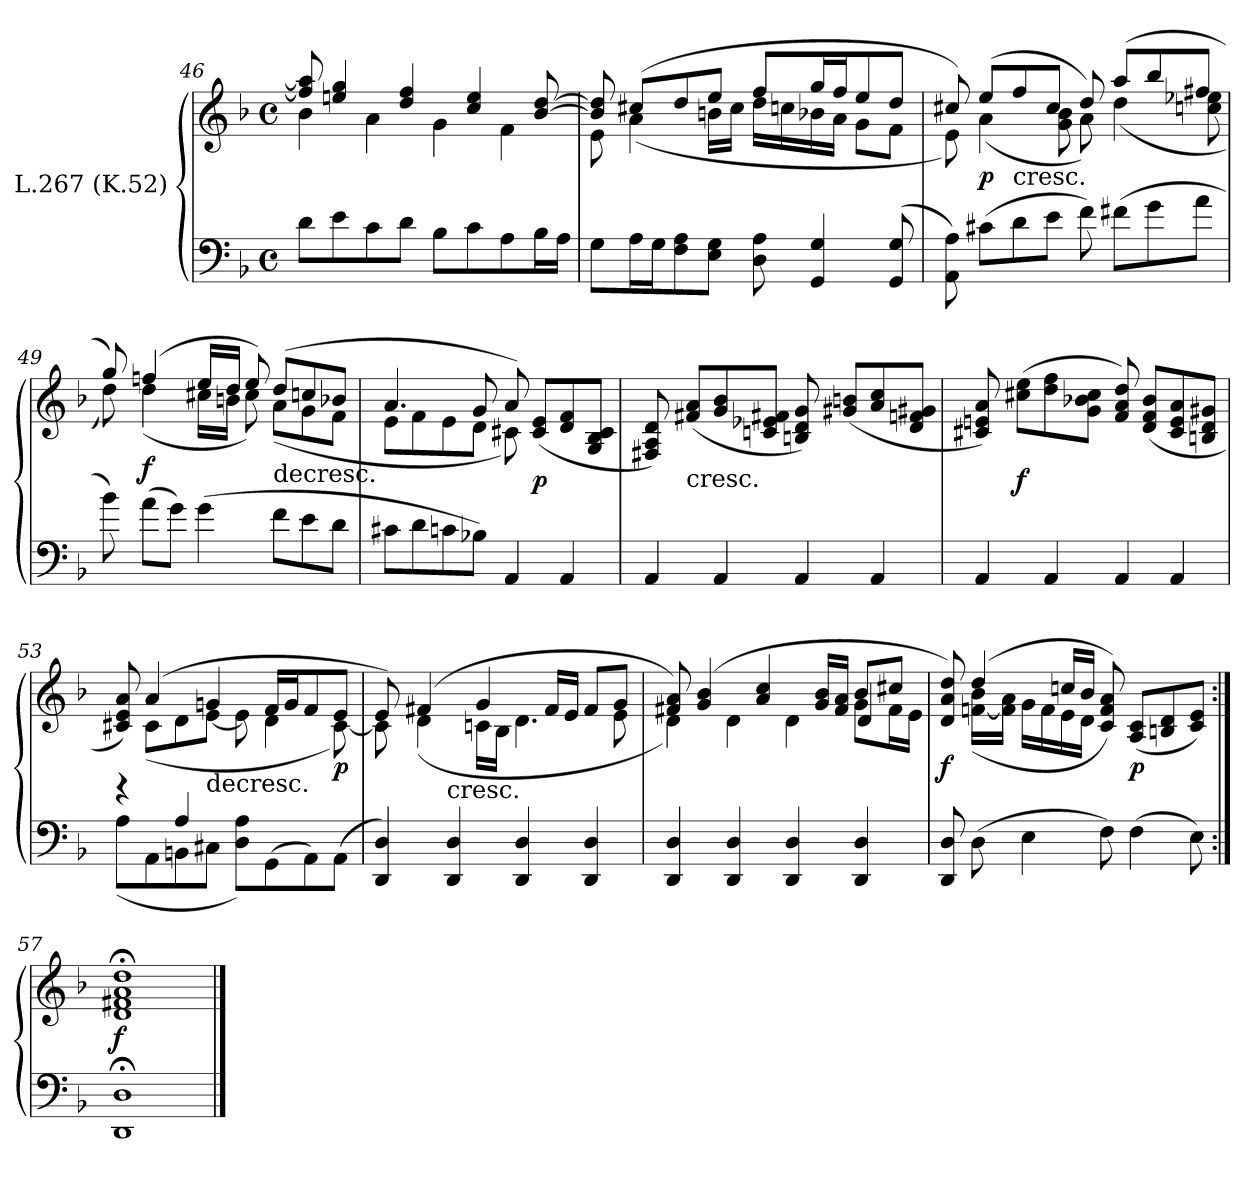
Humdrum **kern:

**kern	**kern	**dynam
*part1	*part1	*part1
*staff2	*staff1	*staff1/2
*I"L.267 (K.52)	*	*
*clefF4	*clefG2	*
*k[b-]	*k[b-]	*
*M4/4	*M4/4	*
*met(c)	*met(c)	*
=46	=46	=46
*	*^	*
8dL	8ff] 8aa]	4b-	.
8e	4een 4gg	.	.
8c	.	4a	.
8dJ	4dd 4ff	.	.
8B-L	.	4g	.
8c	4cc 4ee	.	.
8A	.	4f	.
16B-L	[8b- [8dd	.	.
16AJJ	.	.	.
=47	=47	=47	=47
8GL	8b-] 8dd]	8e	.
16AL	(8cc#XL	(4a	.
16GJ	.	.	.
8F 8A	8dd	.	.
8E 8GJ	8eeJ	16bnLL	.
.	.	16cc#JJ	.
8D 8A	8ffL	16ddLL	.
.	.	16ccn	.
4GG 4G	16ggL	16b-X	.
.	16ffJ	16aJJ	.
.	8ee	8gL	.
(<8GG 8G	8ddJ	8fJ	.
!!LO:LB:g=z	!!
=48	=48	=48	=48
8AA 8A)	8cc#X)	8e)	.
(8c#XL	(8eeL	(4a	p
!	!LO:TX:c:t=cresc.	!	!
8d	8ff	.	.
8eJ	8cc#J	8g 8b-	.
8f)	8dd)	8a)	.
(8f#XL	(8aaL	(4dd	.
8g	8bb-	.	.
8aJ	8ff#XJ	8ccn 8ee-X	.
=49	=49	=49	=49
8b-)	8gg)	8dd)	.
(8aL	(4ffn	(4dd	f
8gJ)	.	.	.
(4g	16eeLL	16cc#XLL	.
.	16ddJJ	16bnJJ	.
.	8ee)	8cc#)	.
!	!LO:TX:c:t=decresc.	!	!
8fL	(8ddL	(8aL	.
8e	8ccn	8g	.
8dJ	8b-XJ	8fJ	.
=50	=50	=50	=50
8c#XL	4.a	8eL	.
8d	.	8f	.
8cn	.	8e	.
8B-XJ)	8g	8dJ	.
4AA	8a)	8c#X)	.
.	(8c# 8eL	4.ryy	p
4AA	8d 8f	.	.
.	8G 8B- 8c#J	.	.
*	*v	*v	*
!!LO:LB:g=z
=51	=51	=51
4AA	8F#X 8A 8d)	.
!	!LO:TX:c:t=cresc.	!
.	(8f#X 8aL	.
4AA	8g 8b-	.
.	8cn 8e-X 8f#XJ	.
4AA	8Bn 8d 8g)	.
.	(8g#X 8bnL	.
4AA	8a 8cc	.
.	8d 8fn 8g#XJ	.
=52	=52	=52
4AA	8c#X 8en 8a)	.
.	(8cc#X 8eeL	f
4AA	8dd 8ff	.
.	8g 8b-X 8cc#J	.
4AA	8f 8a 8dd)	.
.	(8d 8f 8b-L	.
4AA	8c# 8e 8a	.
.	8Bn 8d 8g#XJ	.
=53	=53	=53
*^	*^	*
4r	(8AL	8c#X 8e 8a)	8ryy	.
.	8AA	(4a	(8c#L	.
4A	8BBn	.	8d	.
!	!	!LO:TX:c:t=decresc.	!	!
.	8C#XJ	4gn	[8eJ	.
2ryy	8D\ 8A\L)	.	8e]	.
.	(8GG\	16fLL	4d	.
.	.	16gJ	.	.
.	8AA\)	8f	.	.
.	(<8AA\J	8eJ	[8c#)	p
*v	*v	*	*	*
!!LO:LB:g=z
=54	=54	=54	=54
*	*	*^	*
4DD 4D)	8e)	8c#]	4ryy	.
.	(4f#X	(4d	.	.
!	!	!	!LO:TX:c:t=cresc.	!
4DD 4D	.	.	2.ryy	.
.	4g	16cnLL	.	.
.	.	16B-JJ	.	.
4DD 4D	.	4.d	.	.
.	16f#LL	.	.	.
.	16eJJ	.	.	.
4DD 4D	8f#L	.	.	.
.	8gJ	8e	.	.
=55	=55	=55	=55	=55
4DD 4D	8f#X 8a)	4d)	2.ryy	.
.	(4g 4b-	.	.	.
4DD 4D	.	4d	.	.
.	4a 4cc	.	.	.
4DD 4D	.	4d	.	.
.	16g 16b-LL	.	.	.
.	16f# 16aJJ	.	.	.
4DD 4D	8b-L	8gL	4d/	.
.	8cc#XJ	16f#L	.	.
.	.	16eJJ	.	.
*	*	*v	*v	*
=56	=56	=56	=56
8DD 8D	8d 8a 8dd)	8ryy	f
(8D	(4dd	(<[16fn 16b-LL	.
.	.	16f] 16aJJ	.
4E	.	16gLL	.
.	.	16f	.
.	16ccnLL	16e	.
.	16b-JJ	16dJJ	.
8F)	8c 8f 8a))	2ryy	.
(4F	(<8A 8cL	.	p
.	8Bn 8d	.	.
8E)	8c 8eJ)	.	.
*	*v	*v	*
=57:|!	=57:|!	=57:|!
1DD; 1D;	1d;< 1f#X;< 1a;< 1dd;<	f
==	==	==
*-	*-	*-
